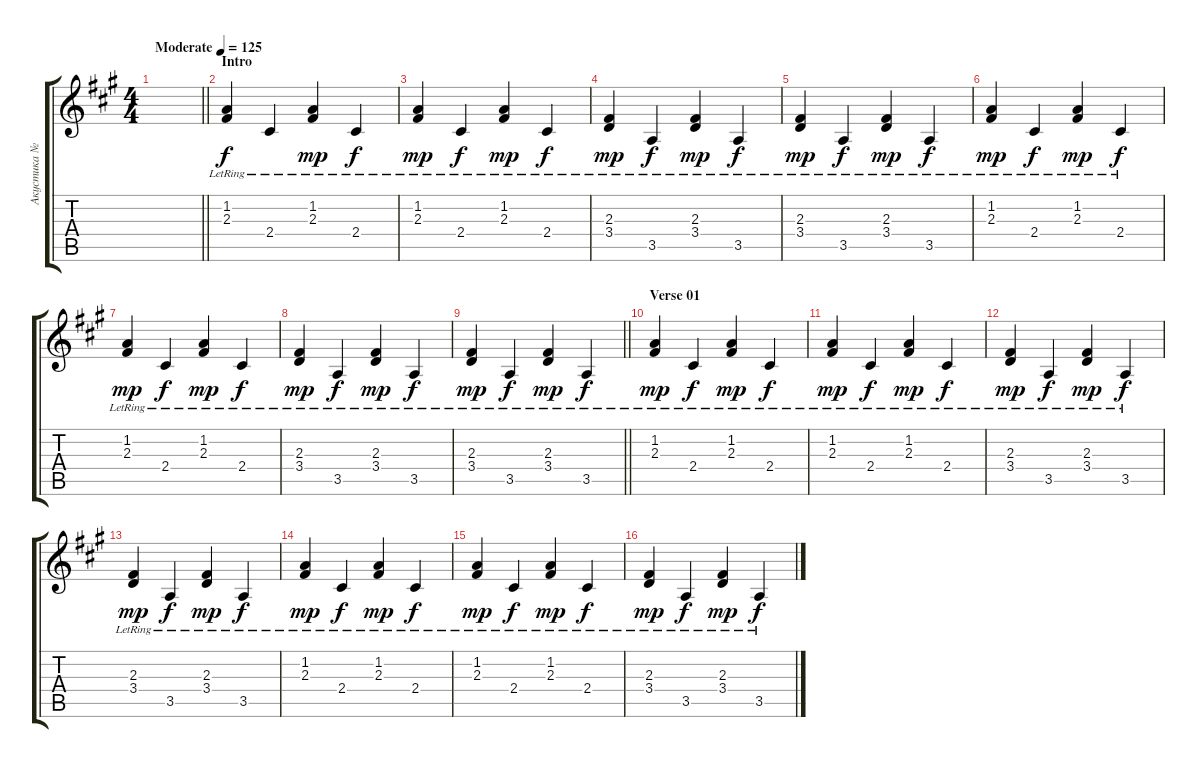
\track ("Акустика №1" "Акустика №") {instrument electricguitarjazz}
\staff {score tabs}
\tuning (Db4 Ab3 E3 B2 Gb2 Db2) {hide}
\ts (4 4)
\tempo (125 "Moderate")
\clef g2
\barLineRight lightlight
\ks f#minor
|
\section ("" "Intro")
(1.2{lr} 2.3{lr}).4 2.4{lr}.4{dy f} (1.2{lr} 2.3{lr}).4{dy mp} 2.4{lr}.4{dy f} |
(1.2{lr} 2.3{lr}).4{dy mp} 2.4{lr}.4{dy f} (1.2{lr} 2.3{lr}).4{dy mp} 2.4{lr}.4{dy f} |
(2.3{lr} 3.4{lr}).4{dy mp} 3.5{lr}.4{dy f} (2.3{lr} 3.4{lr}).4{dy mp} 3.5{lr}.4{dy f} |
(2.3{lr} 3.4{lr}).4{dy mp} 3.5{lr}.4{dy f} (2.3{lr} 3.4{lr}).4{dy mp} 3.5{lr}.4{dy f} |
(1.2{lr} 2.3{lr}).4{dy mp} 2.4{lr}.4{dy f} (1.2{lr} 2.3{lr}).4{dy mp} 2.4{lr}.4{dy f} |
(1.2{lr} 2.3{lr}).4{dy mp} 2.4{lr}.4{dy f} (1.2{lr} 2.3{lr}).4{dy mp} 2.4{lr}.4{dy f} |
(2.3{lr} 3.4{lr}).4{dy mp} 3.5{lr}.4{dy f} (2.3{lr} 3.4{lr}).4{dy mp} 3.5{lr}.4{dy f} |
\barLineRight lightlight
(2.3{lr} 3.4{lr}).4{dy mp} 3.5{lr}.4{dy f} (2.3{lr} 3.4{lr}).4{dy mp} 3.5{lr}.4{dy f} |
\section ("" "Verse 01")
(1.2{lr} 2.3{lr}).4{dy mp} 2.4{lr}.4{dy f} (1.2{lr} 2.3{lr}).4{dy mp} 2.4{lr}.4{dy f} |
(1.2{lr} 2.3{lr}).4{dy mp} 2.4{lr}.4{dy f} (1.2{lr} 2.3{lr}).4{dy mp} 2.4{lr}.4{dy f} |
(2.3{lr} 3.4{lr}).4{dy mp} 3.5{lr}.4{dy f} (2.3{lr} 3.4{lr}).4{dy mp} 3.5{lr}.4{dy f} |
(2.3{lr} 3.4{lr}).4{dy mp} 3.5{lr}.4{dy f} (2.3{lr} 3.4{lr}).4{dy mp} 3.5{lr}.4{dy f} |
(1.2{lr} 2.3{lr}).4{dy mp} 2.4{lr}.4{dy f} (1.2{lr} 2.3{lr}).4{dy mp} 2.4{lr}.4{dy f} |
(1.2{lr} 2.3{lr}).4{dy mp} 2.4{lr}.4{dy f} (1.2{lr} 2.3{lr}).4{dy mp} 2.4{lr}.4{dy f} |
(2.3{lr} 3.4{lr}).4{dy mp} 3.5{lr}.4{dy f} (2.3{lr} 3.4{lr}).4{dy mp} 3.5{lr}.4{dy f}
